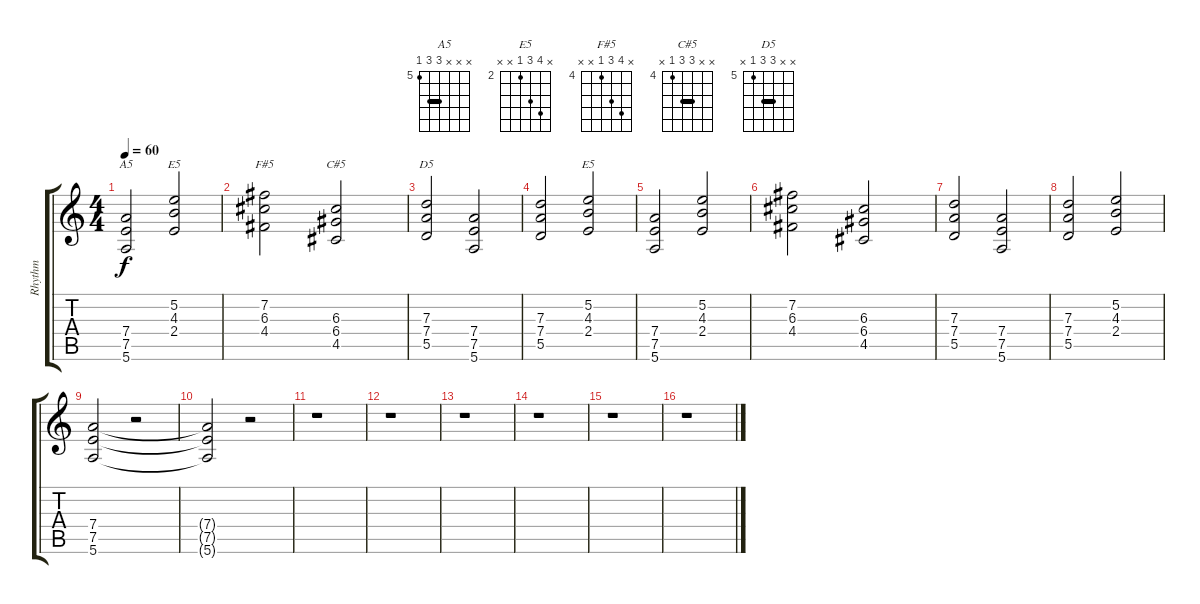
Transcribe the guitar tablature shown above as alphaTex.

\track ("Rhythm" "Rhythm") {instrument overdrivenguitar}
\staff {score tabs}
\tuning (E4 B3 G3 D3 A2 E2) {hide}
\chord ("A5" x x x 7 7 5) {firstfret 5 barre 7}
\chord ("E5" x 5 4 2 x x)
\chord ("F#5" x 7 6 4 x x) {firstfret 4}
\chord ("C#5" x x 6 6 4 x) {firstfret 4 barre 6}
\chord ("D5" x x 7 7 5 x) {firstfret 5 barre 7}
\chord ("E5" x 5 4 2 x x) {firstfret 2}
\ts (4 4)
\tempo 60
\clef g2
\ks c
(7.4 7.5 5.6).2{ch "A5" dy f} (5.2 4.3 2.4).2{ch "E5"} |
(7.2 6.3 4.4).2{ch "F#5"} (6.3 6.4 4.5).2{ch "C#5"} |
(7.3 7.4 5.5).2{ch "D5"} (7.4 7.5 5.6).2 |
(7.3 7.4 5.5).2 (5.2 4.3 2.4).2{ch "E5"} |
(7.4 7.5 5.6).2 (5.2 4.3 2.4).2 |
(7.2 6.3 4.4).2 (6.3 6.4 4.5).2 |
(7.3 7.4 5.5).2 (7.4 7.5 5.6).2 |
(7.3 7.4 5.5).2 (5.2 4.3 2.4).2 |
(7.4 7.5 5.6).2 r.2 |
(7.4{t} 7.5{t} 5.6{t}).2 r.2 |
r.1 |
r.1 |
r.1 |
r.1 |
r.1 |
r.1
